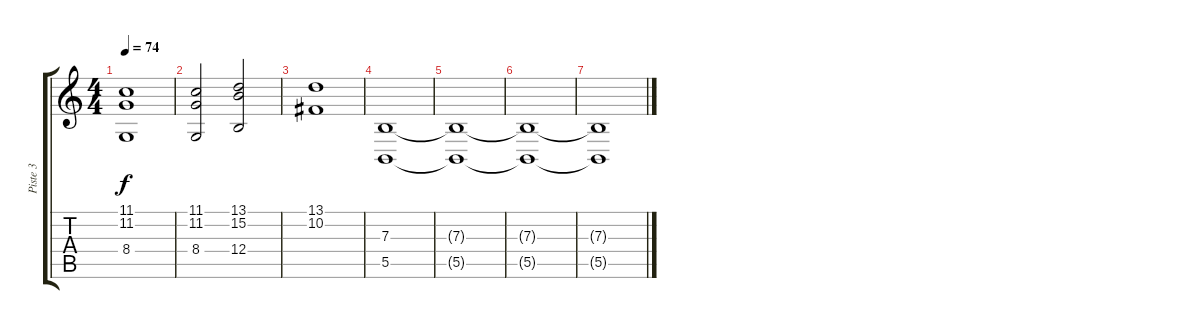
\track ("Piste 3" "Piste 3") {instrument voiceoohs}
\staff {score tabs}
\tuning (Db4 Ab3 E3 B2 Gb2 B1) {hide}
\ts (4 4)
\tempo 74
\clef g2
\ks c
(11.1 11.2 8.4).1{dy f} |
(11.1 11.2 8.4).2 (13.1 15.2 12.4).2 |
(13.1 10.2).1{volume 16 instrument synthstrings1} |
(7.3 5.5).1{volume 0} |
(7.3{t} 5.5{t}).1 |
(7.3{t} 5.5{t}).1 |
(7.3{t} 5.5{t}).1
